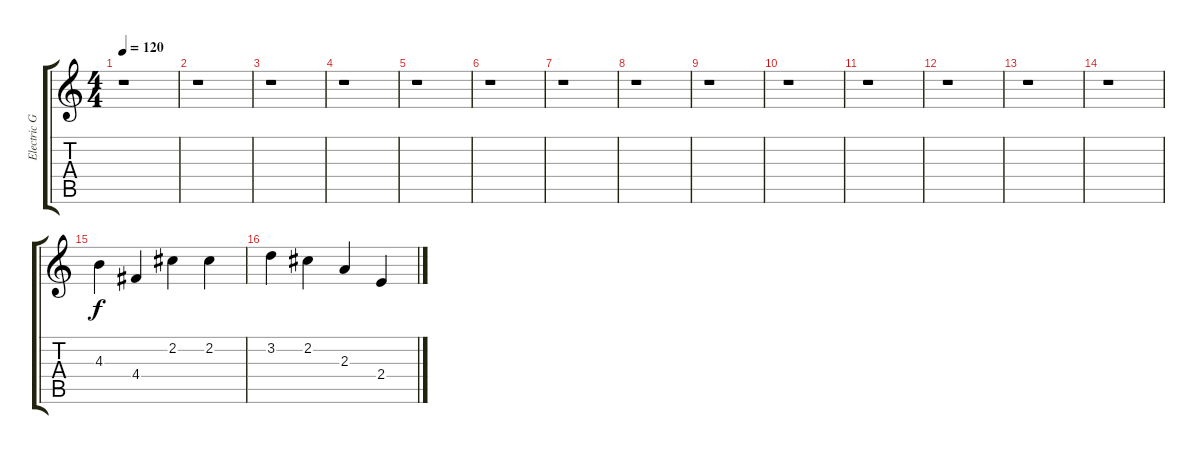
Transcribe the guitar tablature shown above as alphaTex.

\track ("Electric Gtr 1" "Electric G") {instrument electricguitarclean}
\staff {score tabs}
\tuning (E4 B3 G3 D3 A2 E2) {hide}
\ts (4 4)
\tempo 120
\clef g2
\ks c
r.1{dy f} |
r.1 |
r.1 |
r.1 |
r.1 |
r.1 |
r.1 |
r.1 |
r.1 |
r.1 |
r.1 |
r.1 |
r.1 |
r.1 |
4.3.4 4.4.4 2.2.4 2.2.4 |
3.2.4 2.2.4 2.3.4 2.4.4
